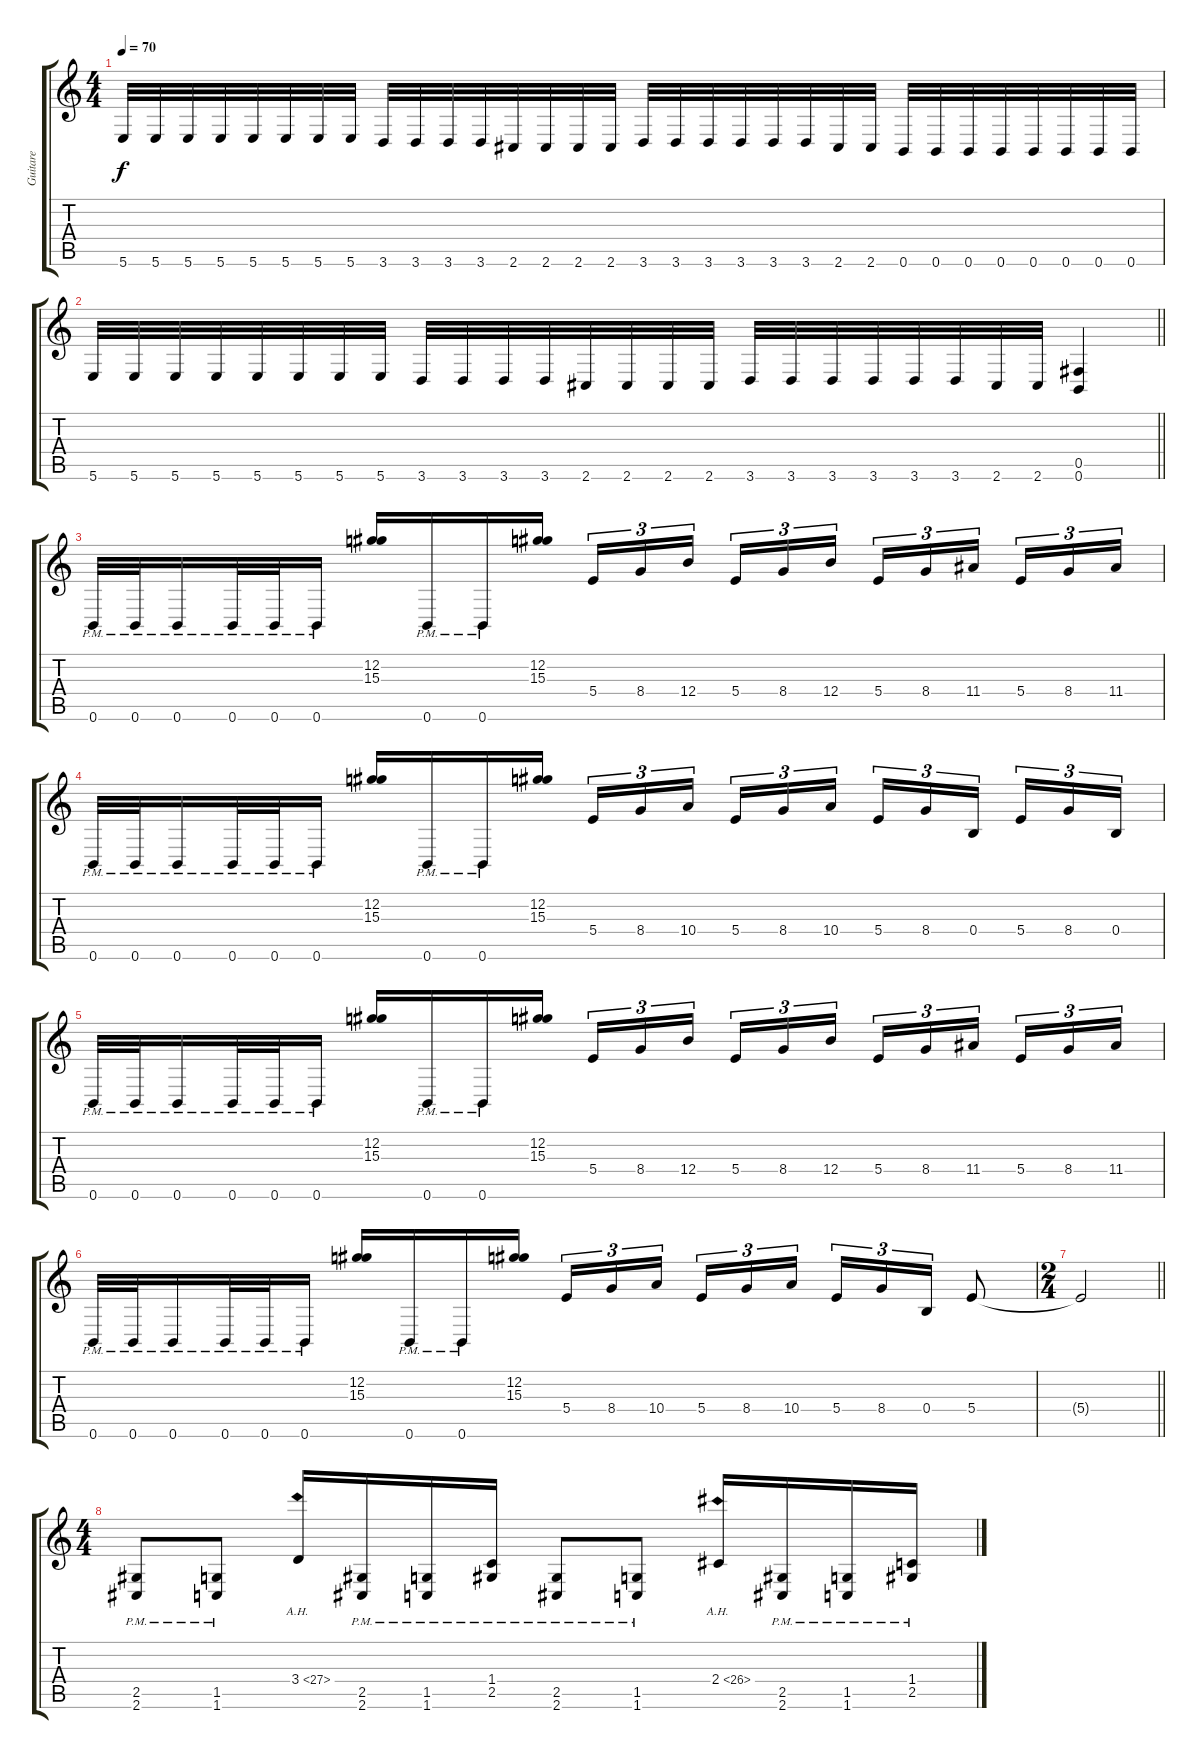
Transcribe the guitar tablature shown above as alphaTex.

\track ("Guitare" "Guitare") {instrument distortionguitar}
\staff {score tabs}
\tuning (Db4 Ab3 E3 B2 Gb2 B1) {hide}
\ts (4 4)
\tempo 70
\clef g2
\ks c
5.6.32{dy f} 5.6.32 5.6.32 5.6.32 5.6.32 5.6.32 5.6.32 5.6.32 3.6.32 3.6.32 3.6.32 3.6.32 2.6.32 2.6.32 2.6.32 2.6.32 3.6.32 3.6.32 3.6.32 3.6.32 3.6.32 3.6.32 2.6.32 2.6.32 0.6.32 0.6.32 0.6.32 0.6.32 0.6.32 0.6.32 0.6.32 0.6.32 |
\barLineRight lightlight
5.6.32 5.6.32 5.6.32 5.6.32 5.6.32 5.6.32 5.6.32 5.6.32 3.6.32 3.6.32 3.6.32 3.6.32 2.6.32 2.6.32 2.6.32 2.6.32 3.6.32 3.6.32 3.6.32 3.6.32 3.6.32 3.6.32 2.6.32 2.6.32 (0.5 0.6).4 |
\section ("" "")
0.6{pm}.32 0.6{pm}.32 0.6{pm}.16 0.6{pm}.32 0.6{pm}.32 0.6{pm}.16 (12.2 15.3).16 0.6{pm}.16 0.6{pm}.16 (12.2 15.3).16 5.4.16{tu (3 2)} 8.4.16{tu (3 2)} 12.4.16{tu (3 2) beam splitsecondary} 5.4.16{tu (3 2)} 8.4.16{tu (3 2)} 12.4.16{tu (3 2)} 5.4.16{tu (3 2)} 8.4.16{tu (3 2)} 11.4.16{tu (3 2) beam splitsecondary} 5.4.16{tu (3 2)} 8.4.16{tu (3 2)} 11.4.16{tu (3 2)} |
0.6{pm}.32 0.6{pm}.32 0.6{pm}.16 0.6{pm}.32 0.6{pm}.32 0.6{pm}.16 (12.2 15.3).16 0.6{pm}.16 0.6{pm}.16 (12.2 15.3).16 5.4.16{tu (3 2)} 8.4.16{tu (3 2)} 10.4.16{tu (3 2) beam splitsecondary} 5.4.16{tu (3 2)} 8.4.16{tu (3 2)} 10.4.16{tu (3 2)} 5.4.16{tu (3 2)} 8.4.16{tu (3 2)} 0.4.16{tu (3 2) beam splitsecondary} 5.4.16{tu (3 2)} 8.4.16{tu (3 2)} 0.4.16{tu (3 2)} |
0.6{pm}.32 0.6{pm}.32 0.6{pm}.16 0.6{pm}.32 0.6{pm}.32 0.6{pm}.16 (12.2 15.3).16 0.6{pm}.16 0.6{pm}.16 (12.2 15.3).16 5.4.16{tu (3 2)} 8.4.16{tu (3 2)} 12.4.16{tu (3 2) beam splitsecondary} 5.4.16{tu (3 2)} 8.4.16{tu (3 2)} 12.4.16{tu (3 2)} 5.4.16{tu (3 2)} 8.4.16{tu (3 2)} 11.4.16{tu (3 2) beam splitsecondary} 5.4.16{tu (3 2)} 8.4.16{tu (3 2)} 11.4.16{tu (3 2)} |
0.6{pm}.32 0.6{pm}.32 0.6{pm}.16 0.6{pm}.32 0.6{pm}.32 0.6{pm}.16 (12.2 15.3).16 0.6{pm}.16 0.6{pm}.16 (12.2 15.3).16 5.4.16{tu (3 2)} 8.4.16{tu (3 2)} 10.4.16{tu (3 2) beam splitsecondary} 5.4.16{tu (3 2)} 8.4.16{tu (3 2)} 10.4.16{tu (3 2)} 5.4.16{tu (3 2)} 8.4.16{tu (3 2)} 0.4.16{tu (3 2)} 5.4.8 |
\ts (2 4)
\barLineRight lightlight
5.4{t}.2 |
\ts (4 4)
\section ("" "")
(2.5{pm} 2.6{pm}).8 (1.5{pm} 1.6{pm}).8 3.4{ah 24}.16 (2.5{pm} 2.6{pm}).16 (1.5{pm} 1.6{pm}).16 (1.4{pm} 2.5{pm}).16 (2.5{pm} 2.6{pm}).8 (1.5{pm} 1.6{pm}).8 2.4{ah 24}.16 (2.5{pm} 2.6{pm}).16 (1.5{pm} 1.6{pm}).16 (1.4{pm} 2.5{pm}).16
